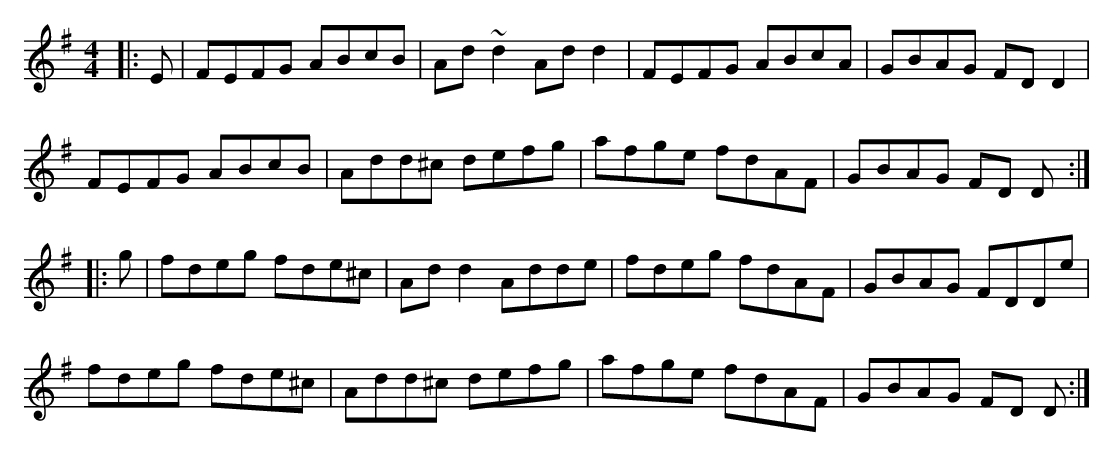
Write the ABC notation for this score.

X:1
M:4/4
K:G
|:E|FEFG ABcB|Ad~d2 Ad d2|FEFG ABcA|GBAG FDD2|
FEFG ABcB|Add^c defg|afge fdAF|GBAG FD D:|
|:g|fdeg fde^c|Ad d2 Adde|fdeg fdAF|GBAG FDDe|
fdeg fde^c|Add^c defg|afge fdAF|GBAG FD D:|
